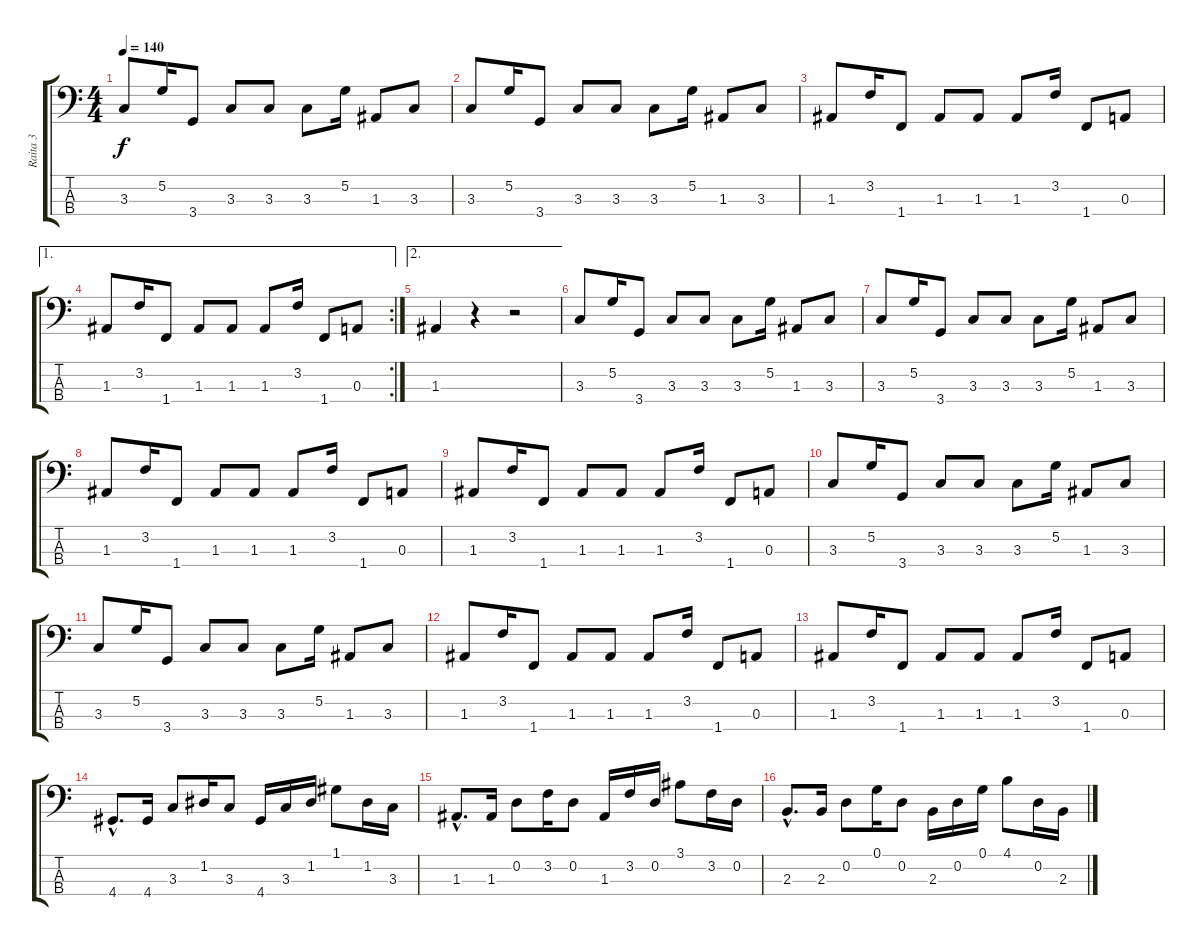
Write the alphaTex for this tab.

\track ("Raita 3" "Raita 3") {instrument slapbass1}
\staff {score tabs}
\tuning (G2 D2 A1 E1) {hide}
\ts (4 4)
\tempo 140
\clef f4
\ks c
3.3.8{dy f instrument slapbass1} 5.2.16 3.4.8 3.3.8 3.3.8 3.3.8 5.2.16 1.3.8 3.3.8 |
3.3.8 5.2.16 3.4.8 3.3.8 3.3.8 3.3.8 5.2.16 1.3.8 3.3.8 |
1.3.8 3.2.16 1.4.8 1.3.8 1.3.8 1.3.8 3.2.16 1.4.8 0.3.8 |
\ae 1
\rc 2
1.3.8 3.2.16 1.4.8 1.3.8 1.3.8 1.3.8 3.2.16 1.4.8 0.3.8 |
\ae 2
1.3.4 r.4 r.2 |
3.3.8 5.2.16 3.4.8 3.3.8 3.3.8 3.3.8 5.2.16 1.3.8 3.3.8 |
3.3.8 5.2.16 3.4.8 3.3.8 3.3.8 3.3.8 5.2.16 1.3.8 3.3.8 |
1.3.8 3.2.16 1.4.8 1.3.8 1.3.8 1.3.8 3.2.16 1.4.8 0.3.8 |
1.3.8 3.2.16 1.4.8 1.3.8 1.3.8 1.3.8 3.2.16 1.4.8 0.3.8 |
3.3.8 5.2.16 3.4.8 3.3.8 3.3.8 3.3.8 5.2.16 1.3.8 3.3.8 |
3.3.8 5.2.16 3.4.8 3.3.8 3.3.8 3.3.8 5.2.16 1.3.8 3.3.8 |
1.3.8 3.2.16 1.4.8 1.3.8 1.3.8 1.3.8 3.2.16 1.4.8 0.3.8 |
1.3.8 3.2.16 1.4.8 1.3.8 1.3.8 1.3.8 3.2.16 1.4.8 0.3.8 |
4.4{hac}.8{d} 4.4.16 3.3.8 1.2.16 3.3.8 4.4.16 3.3.16 1.2.16 1.1.8 1.2.16 3.3.16 |
1.3{hac}.8{d} 1.3.16 0.2.8 3.2.16 0.2.8 1.3.16 3.2.16 0.2.16 3.1.8 3.2.16 0.2.16 |
2.3{hac}.8{d} 2.3.16 0.2.8 0.1.16 0.2.8 2.3.16 0.2.16 0.1.16 4.1.8 0.2.16 2.3.16
